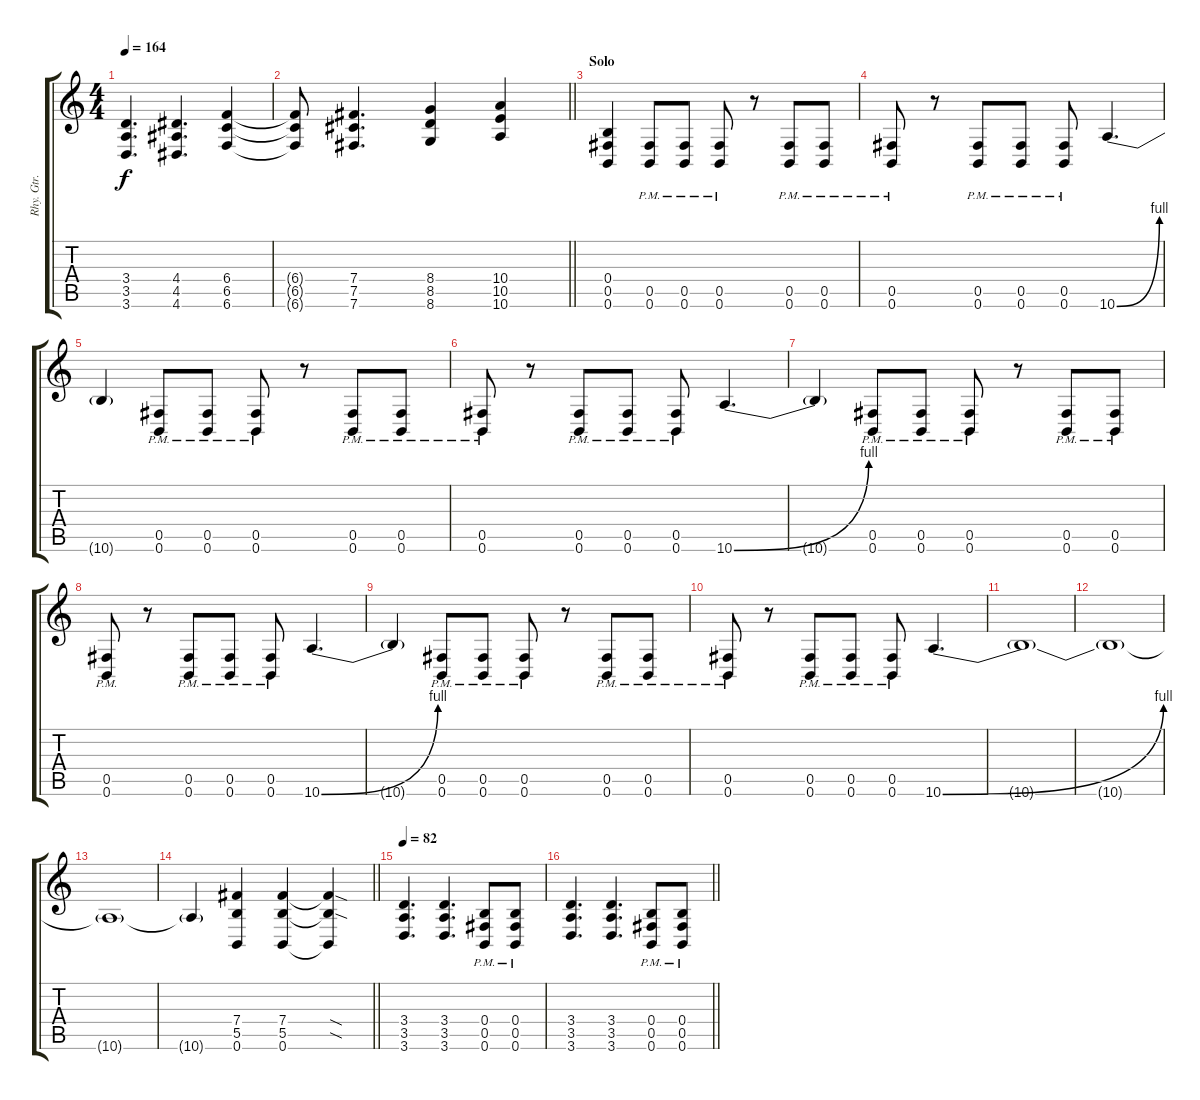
\track ("Rhy. Gtr. 1" "Rhy. Gtr. ") {instrument distortionguitar}
\staff {score tabs}
\tuning (Db4 Ab3 E3 B2 Gb2 B1) {hide}
\ts (4 4)
\tempo 164
\clef g2
\ks c
(3.4 3.5 3.6).4{d dy f} (4.4 4.5 4.6).4{d} (6.4 6.5 6.6).4 |
\barLineRight lightlight
(6.4{t} 6.5{t} 6.6{t}).8 (7.4 7.5 7.6).4{d} (8.4 8.5 8.6).4 (10.4 10.5 10.6).4 |
\section ("" "Solo")
(0.4 0.5 0.6).4 (0.5{pm} 0.6{pm}).8 (0.5{pm} 0.6{pm}).8 (0.5{pm} 0.6{pm}).8 r.8 (0.5{pm} 0.6{pm}).8 (0.5{pm} 0.6{pm}).8 |
(0.5{pm} 0.6{pm}).8 r.8 (0.5{pm} 0.6{pm}).8 (0.5{pm} 0.6{pm}).8 (0.5{pm} 0.6{pm}).8 10.6{be (bend 0 0 60 4)}.4{d} |
10.6{t}.4 (0.5{pm} 0.6{pm}).8 (0.5{pm} 0.6{pm}).8 (0.5{pm} 0.6{pm}).8 r.8 (0.5{pm} 0.6{pm}).8 (0.5{pm} 0.6{pm}).8 |
(0.5{pm} 0.6{pm}).8 r.8 (0.5{pm} 0.6{pm}).8 (0.5{pm} 0.6{pm}).8 (0.5{pm} 0.6{pm}).8 10.6{be (bend 0 0 60 4)}.4{d} |
10.6{t}.4 (0.5{pm} 0.6{pm}).8 (0.5{pm} 0.6{pm}).8 (0.5{pm} 0.6{pm}).8 r.8 (0.5{pm} 0.6{pm}).8 (0.5{pm} 0.6{pm}).8 |
(0.5{pm} 0.6{pm}).8 r.8 (0.5{pm} 0.6{pm}).8 (0.5{pm} 0.6{pm}).8 (0.5{pm} 0.6{pm}).8 10.6{be (bend 0 0 60 4)}.4{d} |
10.6{t}.4 (0.5{pm} 0.6{pm}).8 (0.5{pm} 0.6{pm}).8 (0.5{pm} 0.6{pm}).8 r.8 (0.5{pm} 0.6{pm}).8 (0.5{pm} 0.6{pm}).8 |
(0.5{pm} 0.6{pm}).8 r.8 (0.5{pm} 0.6{pm}).8 (0.5{pm} 0.6{pm}).8 (0.5{pm} 0.6{pm}).8 10.6{be (bend 0 0 60 4)}.4{d} |
10.6{t}.1 |
10.6{t}.1 |
10.6{t}.1 |
\barLineRight lightlight
10.6{t}.4 (7.4 5.5 0.6).4 (7.4 5.5 0.6).4 (7.4{sod t} 5.5{sod t} 0.6{t}).4 |
\section ("" "")
\tempo 82
(3.4 3.5 3.6).4{d} (3.4 3.5 3.6).4{d} (0.4{pm} 0.5{pm} 0.6{pm}).8 (0.4{pm} 0.5{pm} 0.6{pm}).8 |
\barLineRight lightlight
(3.4 3.5 3.6).4{d} (3.4 3.5 3.6).4{d} (0.4{pm} 0.5{pm} 0.6{pm}).8 (0.4{pm} 0.5{pm} 0.6{pm}).8
